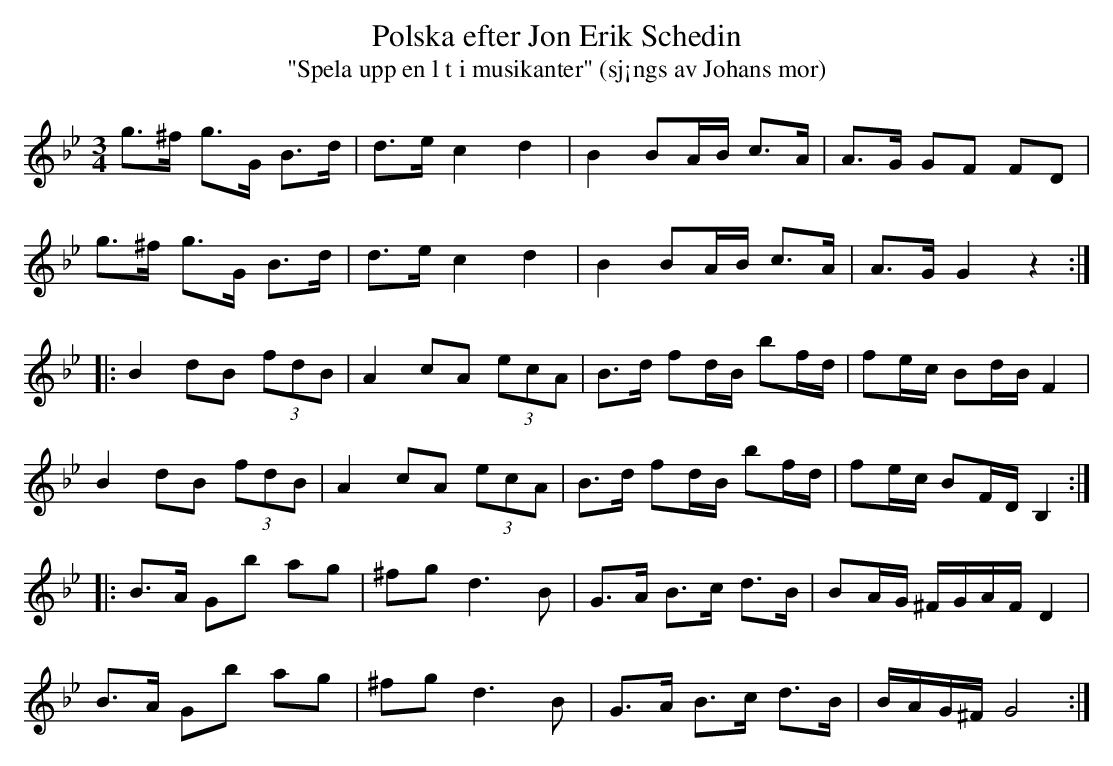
X:1
T:Polska efter Jon Erik Schedin
T:"Spela upp en l t i musikanter" (sj¡ngs av Johans mor)
M:3/4
L:1/16
K:Gm
g2>^f2 g2>G2 B2>d2 | d2>e2 c4 d4 | B4 B2AB c2>A2 | A2>G2 G2F2 F2D2 |
g2>^f2 g2>G2 B2>d2 | d2>e2 c4 d4 | B4 B2AB c2>A2 | A2>G2 G4 z4 ::
B4 d2B2 (3f2d2B2 |  A4 c2A2 (3e2c2A2 | B2>d2 f2dB b2fd | f2ec B2dB F4 |
B4 d2B2 (3f2d2B2 |  A4 c2A2 (3e2c2A2 | B2>d2 f2dB b2fd | f2ec B2FD B,4 ::
B2>A2 G2b2 a2g2 | ^f2g2 d4> B4 | G2>A2 B2>c2 d2>B2 | B2AG ^FGAF D4 |
B2>A2 G2b2 a2g2 | ^f2g2 d4> B4 | G2>A2 B2>c2 d2>B2 | BAG^F G8 :|
